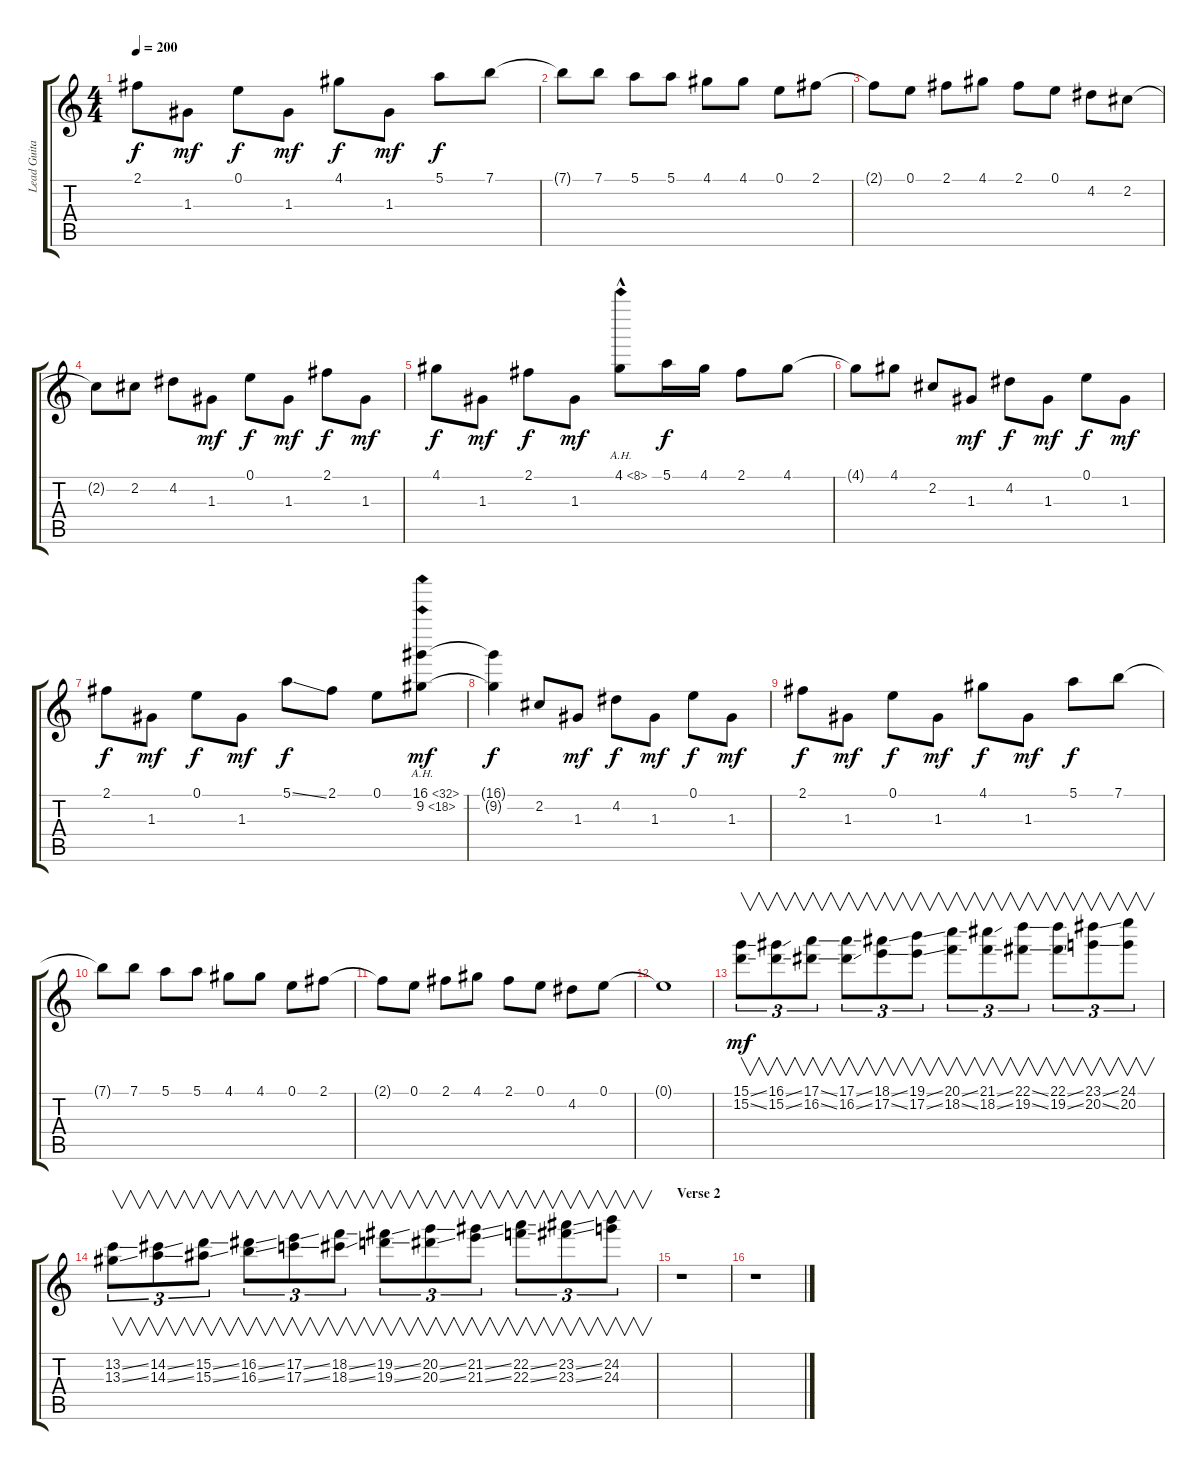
\track ("Lead Guitar (Li)" "Lead Guita") {instrument distortionguitar}
\staff {score tabs}
\tuning (E4 B3 G3 D3 A2 E2) {hide}
\ts (4 4)
\tempo 200
\clef g2
\ks c
2.1.8{dy f} 1.3.8{dy mf} 0.1.8{dy f} 1.3.8{dy mf} 4.1.8{dy f} 1.3.8{dy mf} 5.1.8{dy f} 7.1.8 |
7.1{t}.8 7.1.8 5.1.8 5.1.8 4.1.8 4.1.8 0.1.8 2.1.8 |
2.1{t}.8 0.1.8 2.1.8 4.1.8 2.1.8 0.1.8 4.2.8 2.2.8 |
2.2{t}.8 2.2.8 4.2.8 1.3.8{dy mf} 0.1.8{dy f} 1.3.8{dy mf} 2.1.8{dy f} 1.3.8{dy mf} |
4.1.8{dy f} 1.3.8{dy mf} 2.1.8{dy f} 1.3.8{dy mf} 4.1{ah 4 hac}.8 5.1.16{dy f} 4.1.16 2.1.8 4.1.8 |
4.1{t}.8 4.1.8 2.2.8 1.3.8{dy mf} 4.2.8{dy f} 1.3.8{dy mf} 0.1.8{dy f} 1.3.8{dy mf} |
2.1.8{dy f} 1.3.8{dy mf} 0.1.8{dy f} 1.3.8{dy mf} 5.1{ss}.8{dy f} 2.1.8 0.1.8 (16.1{ah 16} 9.2{ah 9}).8{dy mf} |
(16.1{t} 9.2{t}).4{dy f} 2.2.8 1.3.8{dy mf} 4.2.8{dy f} 1.3.8{dy mf} 0.1.8{dy f} 1.3.8{dy mf} |
2.1.8{dy f} 1.3.8{dy mf} 0.1.8{dy f} 1.3.8{dy mf} 4.1.8{dy f} 1.3.8{dy mf} 5.1.8{dy f} 7.1.8 |
7.1{t}.8 7.1.8 5.1.8 5.1.8 4.1.8 4.1.8 0.1.8 2.1.8 |
2.1{t}.8 0.1.8 2.1.8 4.1.8 2.1.8 0.1.8 4.2.8 0.1.8 |
0.1{t}.1 |
(15.1{ss} 15.2{ss}).8{v tu (3 2) dy mf} (16.1{ss} 15.2{ss}).8{v tu (3 2)} (17.1{ss} 16.2{ss}).8{v tu (3 2)} (17.1{ss} 16.2{ss}).8{v tu (3 2)} (18.1{ss} 17.2{ss}).8{v tu (3 2)} (19.1{ss} 17.2{ss}).8{v tu (3 2)} (20.1{ss} 18.2{ss}).8{v tu (3 2)} (21.1{ss} 18.2{ss}).8{v tu (3 2)} (22.1{ss} 19.2{ss}).8{v tu (3 2)} (22.1{ss} 19.2{ss}).8{v tu (3 2)} (23.1{ss} 20.2{ss}).8{v tu (3 2)} (24.1 20.2).8{v tu (3 2)} |
(13.2{ss} 13.3{ss}).8{v tu (3 2)} (14.2{ss} 14.3{ss}).8{v tu (3 2)} (15.2{ss} 15.3{ss}).8{v tu (3 2)} (16.2{ss} 16.3{ss}).8{v tu (3 2)} (17.2{ss} 17.3{ss}).8{v tu (3 2)} (18.2{ss} 18.3{ss}).8{v tu (3 2)} (19.2{ss} 19.3{ss}).8{v tu (3 2)} (20.2{ss} 20.3{ss}).8{v tu (3 2)} (21.2{ss} 21.3{ss}).8{v tu (3 2)} (22.2{ss} 22.3{ss}).8{v tu (3 2)} (23.2{ss} 23.3{ss}).8{v tu (3 2)} (24.2 24.3).8{v tu (3 2)} |
\section ("" "Verse 2")
r.1 |
r.1
